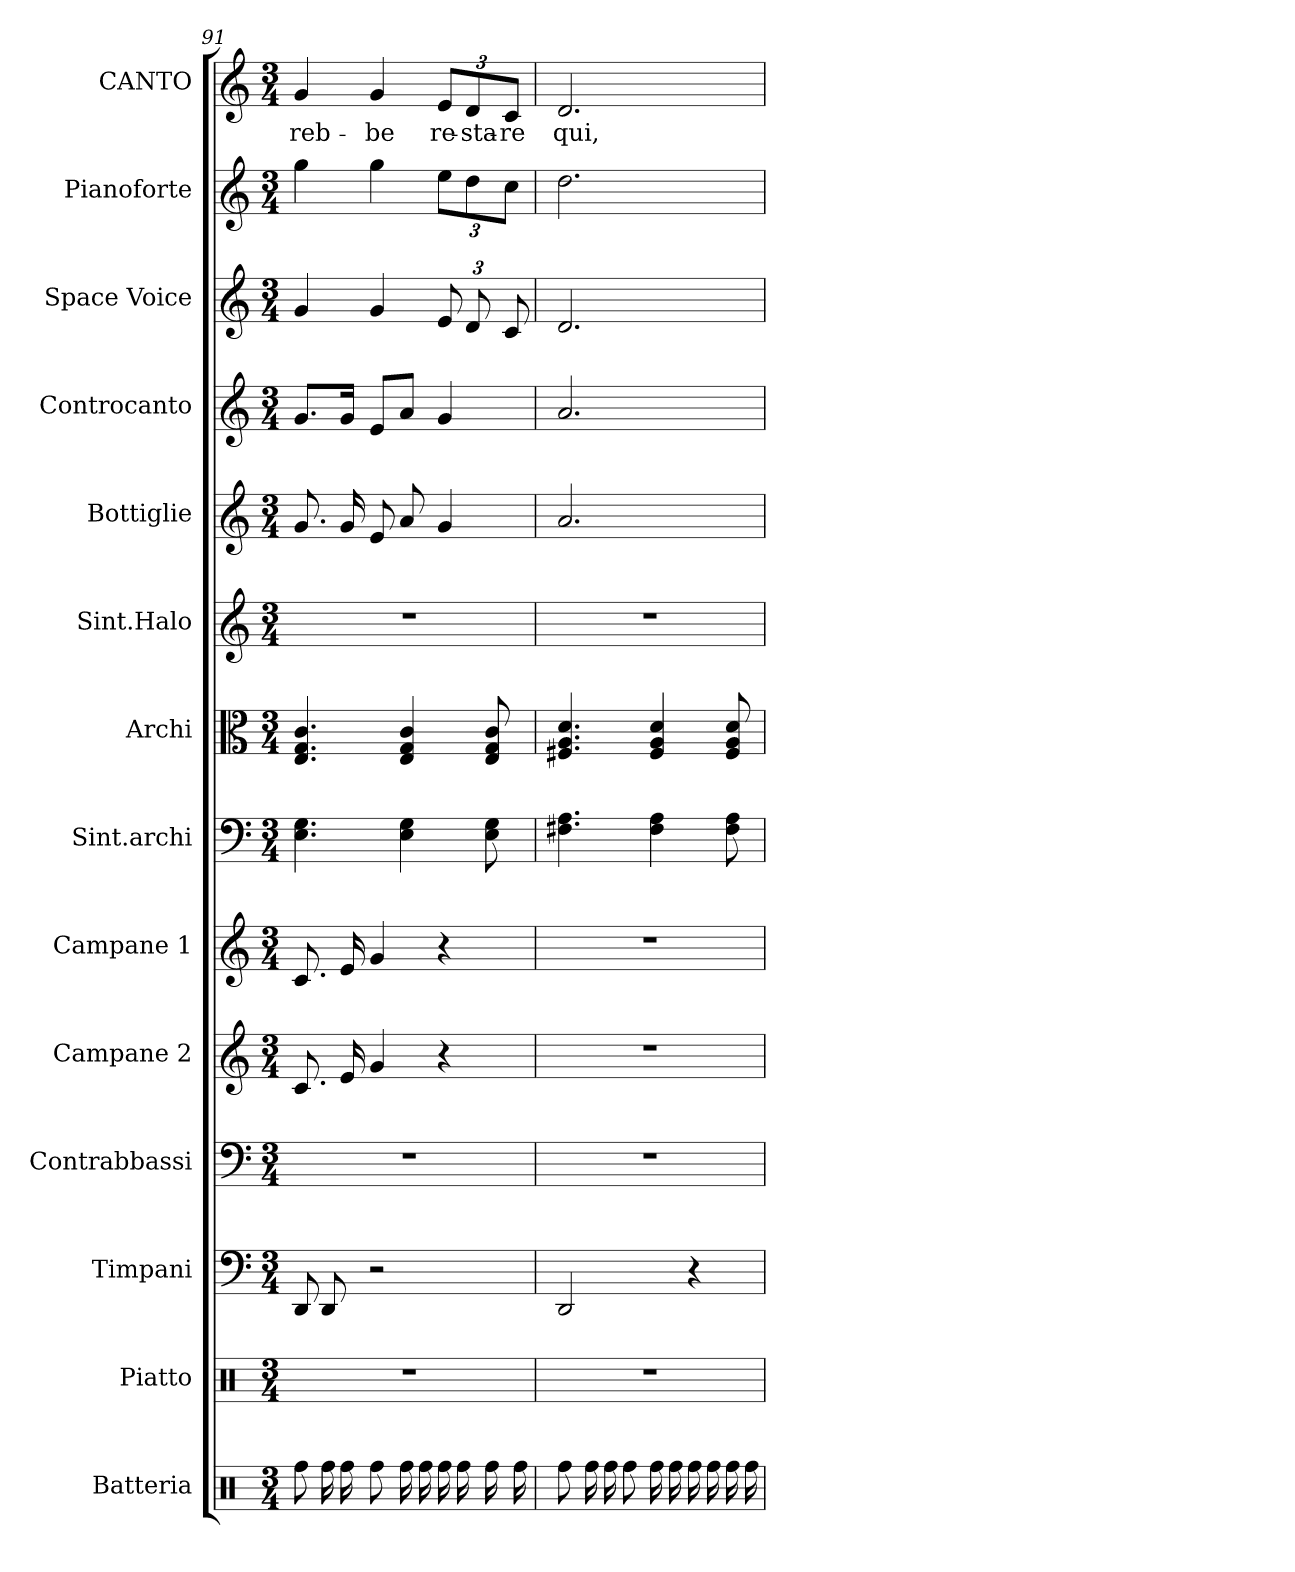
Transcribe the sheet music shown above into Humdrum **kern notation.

**kern	**kern	**kern	**kern	**kern	**kern	**kern	**kern	**kern	**kern	**kern	**kern	**kern	**kern	**text
*part14	*part13	*part12	*part11	*part10	*part9	*part8	*part7	*part6	*part5	*part4	*part3	*part2	*part1	*part1
*staff14	*staff13	*staff12	*staff11	*staff10	*staff9	*staff8	*staff7	*staff6	*staff5	*staff4	*staff3	*staff2	*staff1	*staff1
*I"Batteria	*I"Piatto	*I"Timpani	*I"Contrabbassi	*I"Campane 2	*I"Campane 1	*I"Sint.archi	*I"Archi	*I"Sint.Halo	*I"Bottiglie	*I"Controcanto	*I"Space Voice	*I"Pianoforte	*I"CANTO	*
*I'Batt	*I'Pt	*I'Timp	*I'Cb	*I'Camp	*I'Camp	*I'S.ar	*I'Ar	*I'Halo	*I'Bt	*I'c.cnt	*	*I'Pf	*	*
*clefX	*clefX	*clefF4	*clefF4	*clefG2	*clefG2	*clefF4	*clefC3	*clefG2	*clefG2	*clefG2	*clefG2	*clefG2	*clefG2	*
*	*	*	*ITrd7c12	*	*	*	*	*	*	*	*	*	*	*
*k[]	*k[]	*k[]	*k[]	*k[]	*k[]	*k[]	*k[]	*k[]	*k[]	*k[]	*k[]	*k[]	*k[]	*
*M3/4	*M3/4	*M3/4	*M3/4	*M3/4	*M3/4	*M3/4	*M3/4	*M3/4	*M3/4	*M3/4	*M3/4	*M3/4	*M3/4	*
=91	=91	=91	=91	=91	=91	=91	=91	=91	=91	=91	=91	=91	=91	=91
!	!	!	!	!	!	!	!	!	!	!	!	!	!	!LO:LY:b
8Rff\	2.r	8DD/	2.r	8.c/	8.c/	4.E\ 4.G\	4.E/ 4.G/ 4.c/	2.r	8.g/	8.g/L	4g/	4gg\	4g/	-reb-
16Rff\	.	8DD/	.	.	.	.	.	.	.	.	.	.	.	.
16Rff\	.	.	.	16e/	16e/	.	.	.	16g/	16g/Jk	.	.	.	.
!	!	!	!	!	!	!	!	!	!	!	!	!	!	!LO:LY:b
8Rff\	.	2r	.	4g/	4g/	.	.	.	8e/	8e/L	4g/	4gg\	4g/	be
16Rff\	.	.	.	.	.	4E\ 4G\	4E/ 4G/ 4c/	.	8a/	8a/J	.	.	.	.
16Rff\	.	.	.	.	.	.	.	.	.	.	.	.	.	.
*	*	*	*	*	*	*	*	*	*	*	*Xbrackettup	*Xbrackettup	*Xbrackettup	*
!	!	!	!	!	!	!	!	!	!	!	!	!	!	!LO:LY:b
16Rff\	.	.	.	4r	4r	.	.	.	4g/	4g/	12e/	12ee/L	12e/L	-re-
16Rff\	.	.	.	.	.	.	.	.	.	.	.	.	.	.
!	!	!	!	!	!	!	!	!	!	!	!	!	!	!LO:LY:b
.	.	.	.	.	.	.	.	.	.	.	12d/	12dd\	12d/	-sta-
16Rff\	.	.	.	.	.	8E\ 8G\	8E/ 8G/ 8c/	.	.	.	.	.	.	.
!	!	!	!	!	!	!	!	!	!	!	!	!	!	!LO:LY:b
.	.	.	.	.	.	.	.	.	.	.	12c/	12cc\J	12c/J	-re
16Rff\	.	.	.	.	.	.	.	.	.	.	.	.	.	.
=92	=92	=92	=92	=92	=92	=92	=92	=92	=92	=92	=92	=92	=92	=92
!	!	!	!	!	!	!	!	!	!	!	!	!	!	!LO:LY:b
8Rff\	2.r	2DD/	2.r	2.r	2.r	4.F#X\ 4.A\	4.F#X/ 4.A/ 4.d/	2.r	2.a/	2.a/	2.d/	2.dd\	2.d/	qui,
16Rff\	.	.	.	.	.	.	.	.	.	.	.	.	.	.
16Rff\	.	.	.	.	.	.	.	.	.	.	.	.	.	.
8Rff\	.	.	.	.	.	.	.	.	.	.	.	.	.	.
16Rff\	.	.	.	.	.	4F#\ 4A\	4F#/ 4A/ 4d/	.	.	.	.	.	.	.
16Rff\	.	.	.	.	.	.	.	.	.	.	.	.	.	.
16Rff\	.	4r	.	.	.	.	.	.	.	.	.	.	.	.
16Rff\	.	.	.	.	.	.	.	.	.	.	.	.	.	.
16Rff\	.	.	.	.	.	8F#\ 8A\	8F#/ 8A/ 8d/	.	.	.	.	.	.	.
16Rff\	.	.	.	.	.	.	.	.	.	.	.	.	.	.
=	=	=	=	=	=	=	=	=	=	=	=	=	=	=
*-	*-	*-	*-	*-	*-	*-	*-	*-	*-	*-	*-	*-	*-	*-
